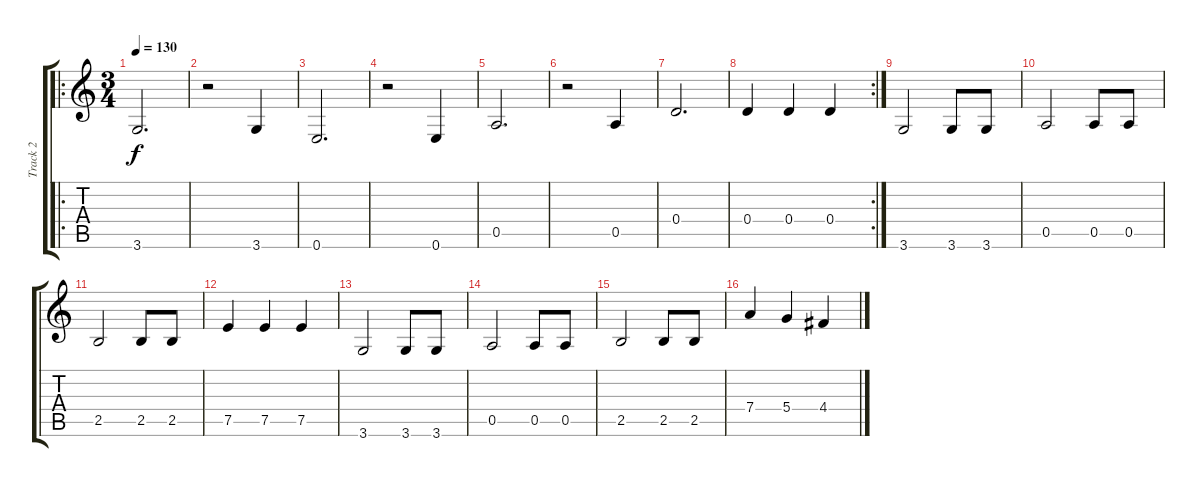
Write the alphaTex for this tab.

\track ("Track 2" "Track 2") {instrument electricbassfinger}
\staff {score tabs}
\tuning (E4 B3 G3 D3 A2 E2) {hide}
\ro
\ts (3 4)
\tempo 130
\clef g2
\ks c
3.6.2{d dy f} |
r.2 3.6.4 |
0.6.2{d} |
r.2 0.6.4 |
0.5.2{d} |
r.2 0.5.4 |
0.4.2{d} |
\rc 2
0.4.4 0.4.4 0.4.4 |
3.6.2 3.6.8 3.6.8 |
0.5.2 0.5.8 0.5.8 |
2.5.2 2.5.8 2.5.8 |
7.5.4 7.5.4 7.5.4 |
3.6.2 3.6.8 3.6.8 |
0.5.2 0.5.8 0.5.8 |
2.5.2 2.5.8 2.5.8 |
7.4.4 5.4.4 4.4.4
